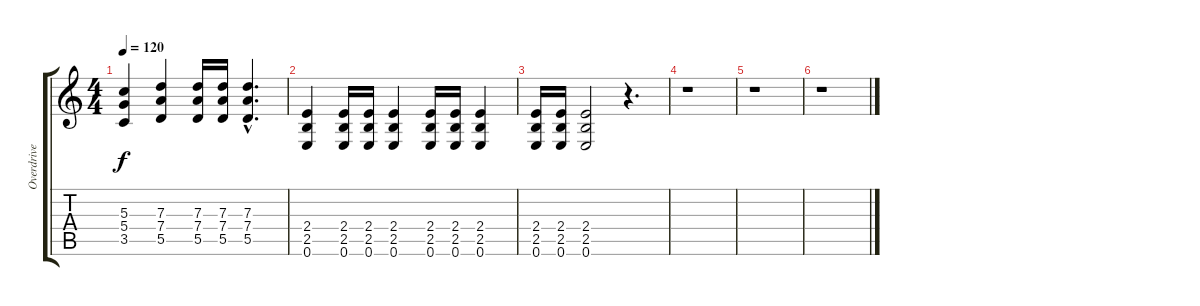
\track ("Overdrive" "Overdrive") {instrument overdrivenguitar}
\staff {score tabs}
\tuning (E4 B3 G3 D3 A2 E2) {hide}
\ts (4 4)
\tempo 120
\clef g2
\ks c
(5.3 5.4 3.5).4{dy f} (7.3 7.4 5.5).4 (7.3 7.4 5.5).16 (7.3 7.4 5.5).16 (7.3{hac} 7.4{hac} 5.5{hac}).4{d} |
(2.4 2.5 0.6).4 (2.4 2.5 0.6).16 (2.4 2.5 0.6).16 (2.4 2.5 0.6).4 (2.4 2.5 0.6).16 (2.4 2.5 0.6).16 (2.4 2.5 0.6).4 |
(2.4 2.5 0.6).16 (2.4 2.5 0.6).16 (2.4 2.5 0.6).2 r.4{d} |
r.1 |
r.1 |
r.1
